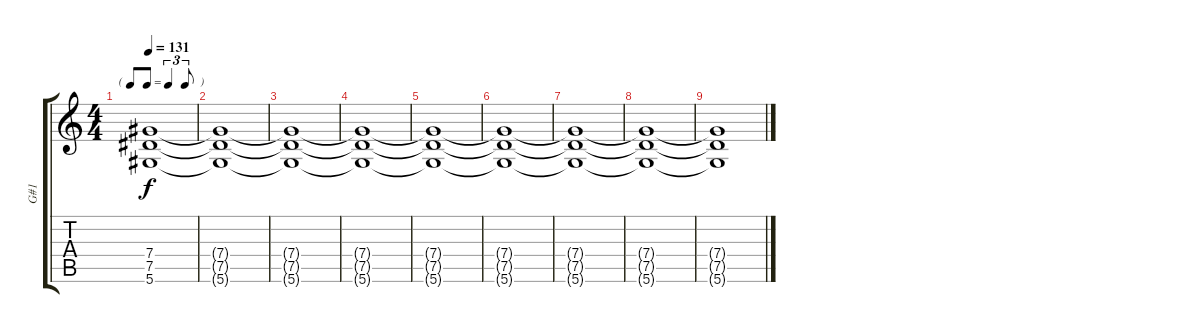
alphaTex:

\track ("G#1" "G#1") {instrument distortionguitar}
\staff {score tabs}
\tuning (Eb4 Bb3 Gb3 Db3 Ab2 Eb2) {hide}
\ts (4 4)
\tf triplet8th
\tempo 131
\clef g2
\ks c
(7.4{t} 7.5{t} 5.6{t}).1{dy f} |
(7.4{t} 7.5{t} 5.6{t}).1 |
(7.4{t} 7.5{t} 5.6{t}).1 |
(7.4{t} 7.5{t} 5.6{t}).1 |
(7.4{t} 7.5{t} 5.6{t}).1 |
(7.4{t} 7.5{t} 5.6{t}).1 |
(7.4{t} 7.5{t} 5.6{t}).1 |
(7.4{t} 7.5{t} 5.6{t}).1 |
(7.4{t} 7.5{t} 5.6{t}).1
